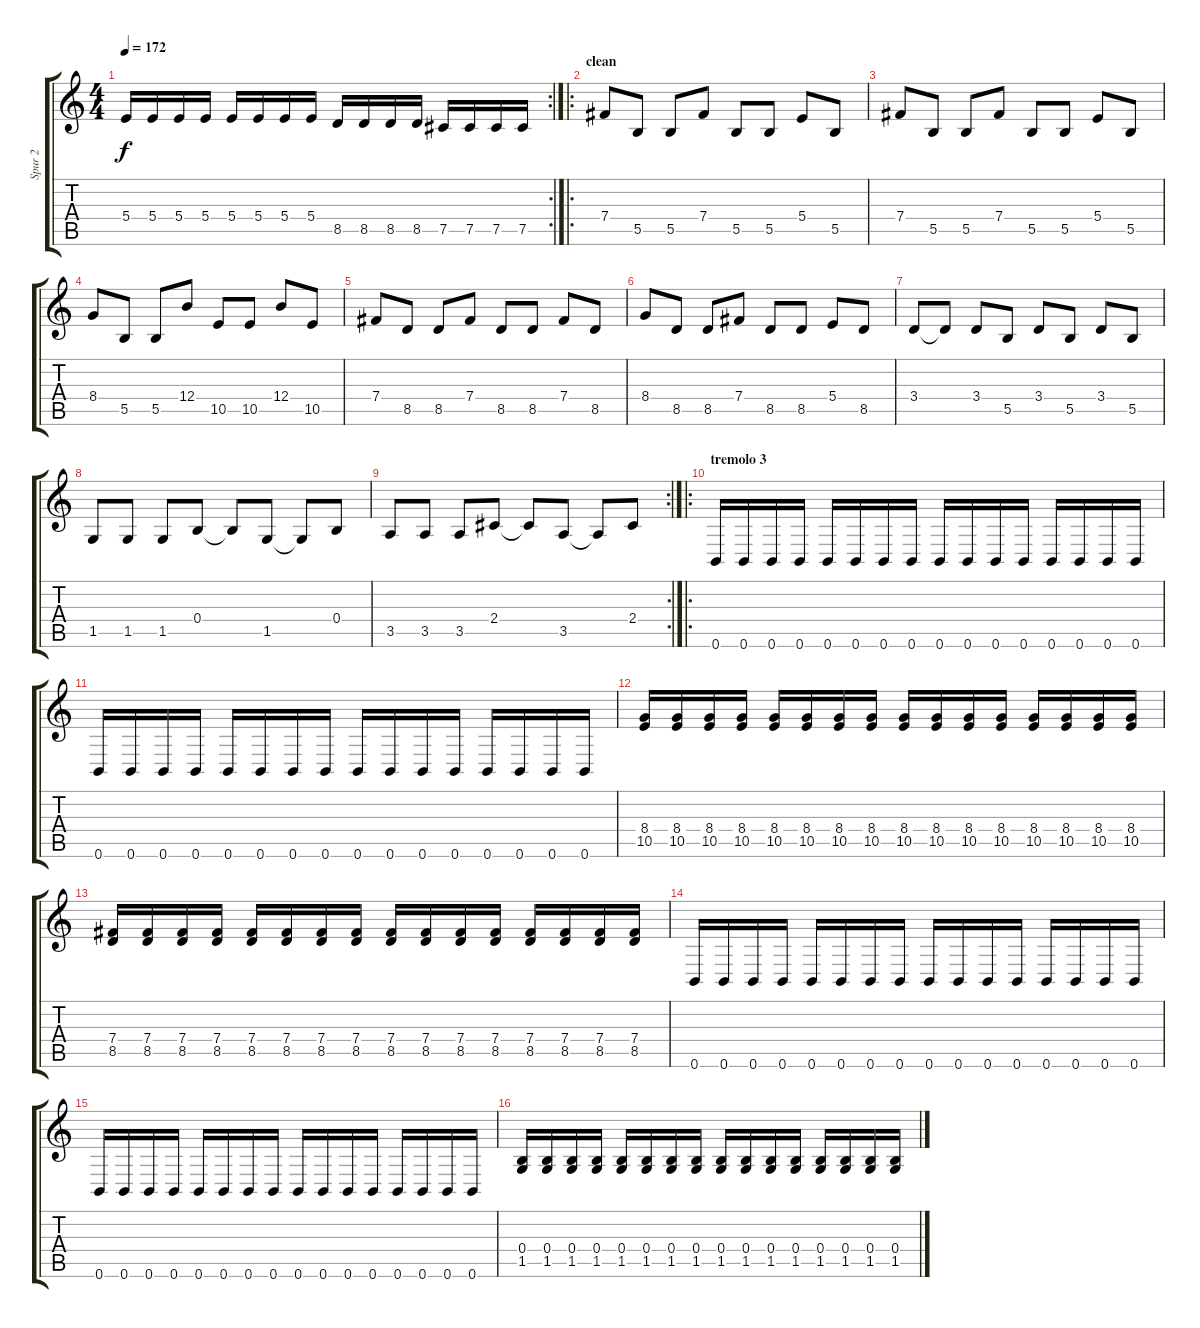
\track ("Spur 2" "Spur 2") {instrument distortionguitar}
\staff {score tabs}
\tuning (Db4 Ab3 E3 B2 Gb2 B1) {hide}
\rc 2
\ts (4 4)
\tempo 172
\clef g2
\ks c
5.4.16{dy f} 5.4.16 5.4.16 5.4.16 5.4.16 5.4.16 5.4.16 5.4.16 8.5.16 8.5.16 8.5.16 8.5.16 7.5.16 7.5.16 7.5.16 7.5.16 |
\ro
\section ("" "clean")
7.4.8{instrument electricguitarclean} 5.5.8 5.5.8 7.4.8 5.5.8 5.5.8 5.4.8 5.5.8 |
7.4.8 5.5.8 5.5.8 7.4.8 5.5.8 5.5.8 5.4.8 5.5.8 |
8.4.8 5.5.8 5.5.8 12.4.8 10.5.8 10.5.8 12.4.8 10.5.8 |
7.4.8 8.5.8 8.5.8 7.4.8 8.5.8 8.5.8 7.4.8 8.5.8 |
8.4.8 8.5.8 8.5.8 7.4.8 8.5.8 8.5.8 5.4.8 8.5.8 |
3.4.8 3.4{t}.8 3.4.8 5.5.8 3.4.8 5.5.8 3.4.8 5.5.8 |
1.5.8 1.5.8 1.5.8 0.4.8 0.4{t}.8 1.5.8 1.5{t}.8 0.4.8 |
\rc 2
3.5.8 3.5.8 3.5.8 2.4.8 2.4{t}.8 3.5.8 3.5{t}.8 2.4.8 |
\ro
\section ("" "tremolo 3")
0.6.16{instrument distortionguitar} 0.6.16 0.6.16 0.6.16 0.6.16 0.6.16 0.6.16 0.6.16 0.6.16 0.6.16 0.6.16 0.6.16 0.6.16 0.6.16 0.6.16 0.6.16 |
0.6.16 0.6.16 0.6.16 0.6.16 0.6.16 0.6.16 0.6.16 0.6.16 0.6.16 0.6.16 0.6.16 0.6.16 0.6.16 0.6.16 0.6.16 0.6.16 |
(8.4 10.5).16 (8.4 10.5).16 (8.4 10.5).16 (8.4 10.5).16 (8.4 10.5).16 (8.4 10.5).16 (8.4 10.5).16 (8.4 10.5).16 (8.4 10.5).16 (8.4 10.5).16 (8.4 10.5).16 (8.4 10.5).16 (8.4 10.5).16 (8.4 10.5).16 (8.4 10.5).16 (8.4 10.5).16 |
(7.4 8.5).16 (7.4 8.5).16 (7.4 8.5).16 (7.4 8.5).16 (7.4 8.5).16 (7.4 8.5).16 (7.4 8.5).16 (7.4 8.5).16 (7.4 8.5).16 (7.4 8.5).16 (7.4 8.5).16 (7.4 8.5).16 (7.4 8.5).16 (7.4 8.5).16 (7.4 8.5).16 (7.4 8.5).16 |
0.6.16 0.6.16 0.6.16 0.6.16 0.6.16 0.6.16 0.6.16 0.6.16 0.6.16 0.6.16 0.6.16 0.6.16 0.6.16 0.6.16 0.6.16 0.6.16 |
0.6.16 0.6.16 0.6.16 0.6.16 0.6.16 0.6.16 0.6.16 0.6.16 0.6.16 0.6.16 0.6.16 0.6.16 0.6.16 0.6.16 0.6.16 0.6.16 |
(0.4 1.5).16 (0.4 1.5).16 (0.4 1.5).16 (0.4 1.5).16 (0.4 1.5).16 (0.4 1.5).16 (0.4 1.5).16 (0.4 1.5).16 (0.4 1.5).16 (0.4 1.5).16 (0.4 1.5).16 (0.4 1.5).16 (0.4 1.5).16 (0.4 1.5).16 (0.4 1.5).16 (0.4 1.5).16
